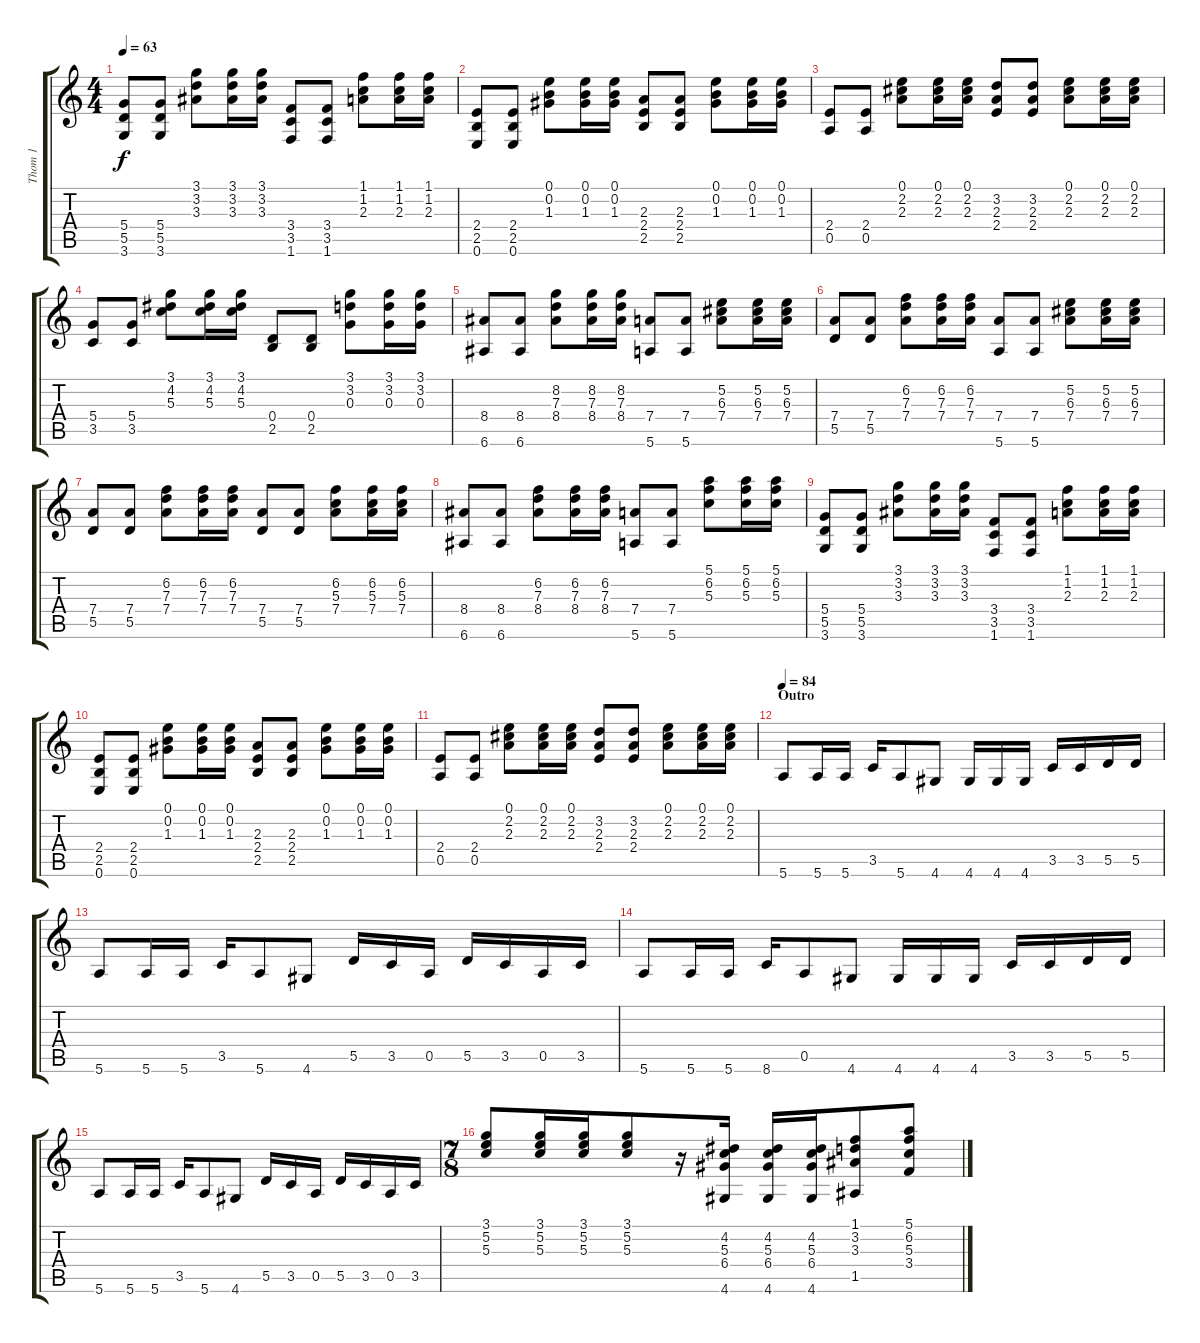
\track ("Thom 1" "Thom 1") {instrument acousticguitarnylon}
\staff {score tabs}
\tuning (E4 B3 G3 D3 A2 E2) {hide}
\ts (4 4)
\tempo 63
\clef g2
\ks c
(5.4 5.5 3.6).8{dy f} (5.4 5.5 3.6).8 (3.1 3.2 3.3).8 (3.1 3.2 3.3).16 (3.1 3.2 3.3).16 (3.4 3.5 1.6).8 (3.4 3.5 1.6).8 (1.1 1.2 2.3).8 (1.1 1.2 2.3).16 (1.1 1.2 2.3).16 |
(2.4 2.5 0.6).8 (2.4 2.5 0.6).8 (0.1 0.2 1.3).8 (0.1 0.2 1.3).16 (0.1 0.2 1.3).16 (2.3 2.4 2.5).8 (2.3 2.4 2.5).8 (0.1 0.2 1.3).8 (0.1 0.2 1.3).16 (0.1 0.2 1.3).16 |
(2.4 0.5).8 (2.4 0.5).8 (0.1 2.2 2.3).8 (0.1 2.2 2.3).16 (0.1 2.2 2.3).16 (3.2 2.3 2.4).8 (3.2 2.3 2.4).8 (0.1 2.2 2.3).8 (0.1 2.2 2.3).16 (0.1 2.2 2.3).16 |
(5.4 3.5).8 (5.4 3.5).8 (3.1 4.2 5.3).8 (3.1 4.2 5.3).16 (3.1 4.2 5.3).16 (0.4 2.5).8 (0.4 2.5).8 (3.1 3.2 0.3).8 (3.1 3.2 0.3).16 (3.1 3.2 0.3).16 |
(8.4 6.6).8 (8.4 6.6).8 (8.2 7.3 8.4).8 (8.2 7.3 8.4).16 (8.2 7.3 8.4).16 (7.4 5.6).8 (7.4 5.6).8 (5.2 6.3 7.4).8 (5.2 6.3 7.4).16 (5.2 6.3 7.4).16 |
(7.4 5.5).8 (7.4 5.5).8 (6.2 7.3 7.4).8 (6.2 7.3 7.4).16 (6.2 7.3 7.4).16 (7.4 5.6).8 (7.4 5.6).8 (5.2 6.3 7.4).8 (5.2 6.3 7.4).16 (5.2 6.3 7.4).16 |
(7.4 5.5).8 (7.4 5.5).8 (6.2 7.3 7.4).8 (6.2 7.3 7.4).16 (6.2 7.3 7.4).16 (7.4 5.5).8 (7.4 5.5).8 (6.2 5.3 7.4).8 (6.2 5.3 7.4).16 (6.2 5.3 7.4).16 |
(8.4 6.6).8 (8.4 6.6).8 (6.2 7.3 8.4).8 (6.2 7.3 8.4).16 (6.2 7.3 8.4).16 (7.4 5.6).8 (7.4 5.6).8 (5.1 6.2 5.3).8 (5.1 6.2 5.3).16 (5.1 6.2 5.3).16 |
(5.4 5.5 3.6).8 (5.4 5.5 3.6).8 (3.1 3.2 3.3).8 (3.1 3.2 3.3).16 (3.1 3.2 3.3).16 (3.4 3.5 1.6).8 (3.4 3.5 1.6).8 (1.1 1.2 2.3).8 (1.1 1.2 2.3).16 (1.1 1.2 2.3).16 |
(2.4 2.5 0.6).8 (2.4 2.5 0.6).8 (0.1 0.2 1.3).8 (0.1 0.2 1.3).16 (0.1 0.2 1.3).16 (2.3 2.4 2.5).8 (2.3 2.4 2.5).8 (0.1 0.2 1.3).8 (0.1 0.2 1.3).16 (0.1 0.2 1.3).16 |
(2.4 0.5).8 (2.4 0.5).8 (0.1 2.2 2.3).8 (0.1 2.2 2.3).16 (0.1 2.2 2.3).16 (3.2 2.3 2.4).8 (3.2 2.3 2.4).8 (0.1 2.2 2.3).8 (0.1 2.2 2.3).16 (0.1 2.2 2.3).16 |
\section ("" "Outro")
\tempo 84
5.6.8 5.6.16 5.6.16 3.5.16 5.6.8 4.6.8 4.6.16 4.6.16 4.6.16 3.5.16 3.5.16 5.5.16 5.5.16 |
5.6.8 5.6.16 5.6.16 3.5.16 5.6.8 4.6.8 5.5.16 3.5.16 0.5.16 5.5.16 3.5.16 0.5.16 3.5.16 |
5.6.8 5.6.16 5.6.16 8.6.16 0.5.8 4.6.8 4.6.16 4.6.16 4.6.16 3.5.16 3.5.16 5.5.16 5.5.16 |
5.6.8 5.6.16 5.6.16 3.5.16 5.6.8 4.6.8 5.5.16 3.5.16 0.5.16 5.5.16 3.5.16 0.5.16 3.5.16 |
\ts (7 8)
(3.1 5.2 5.3).8 (3.1 5.2 5.3).16 (3.1 5.2 5.3).16 (3.1 5.2 5.3).8 r.16 (4.2 5.3 6.4 4.6).16 (4.2 5.3 6.4 4.6).16 (4.2 5.3 6.4 4.6).16 (1.1 3.2 3.3 1.5).8 (5.1 6.2 5.3 3.4).8
